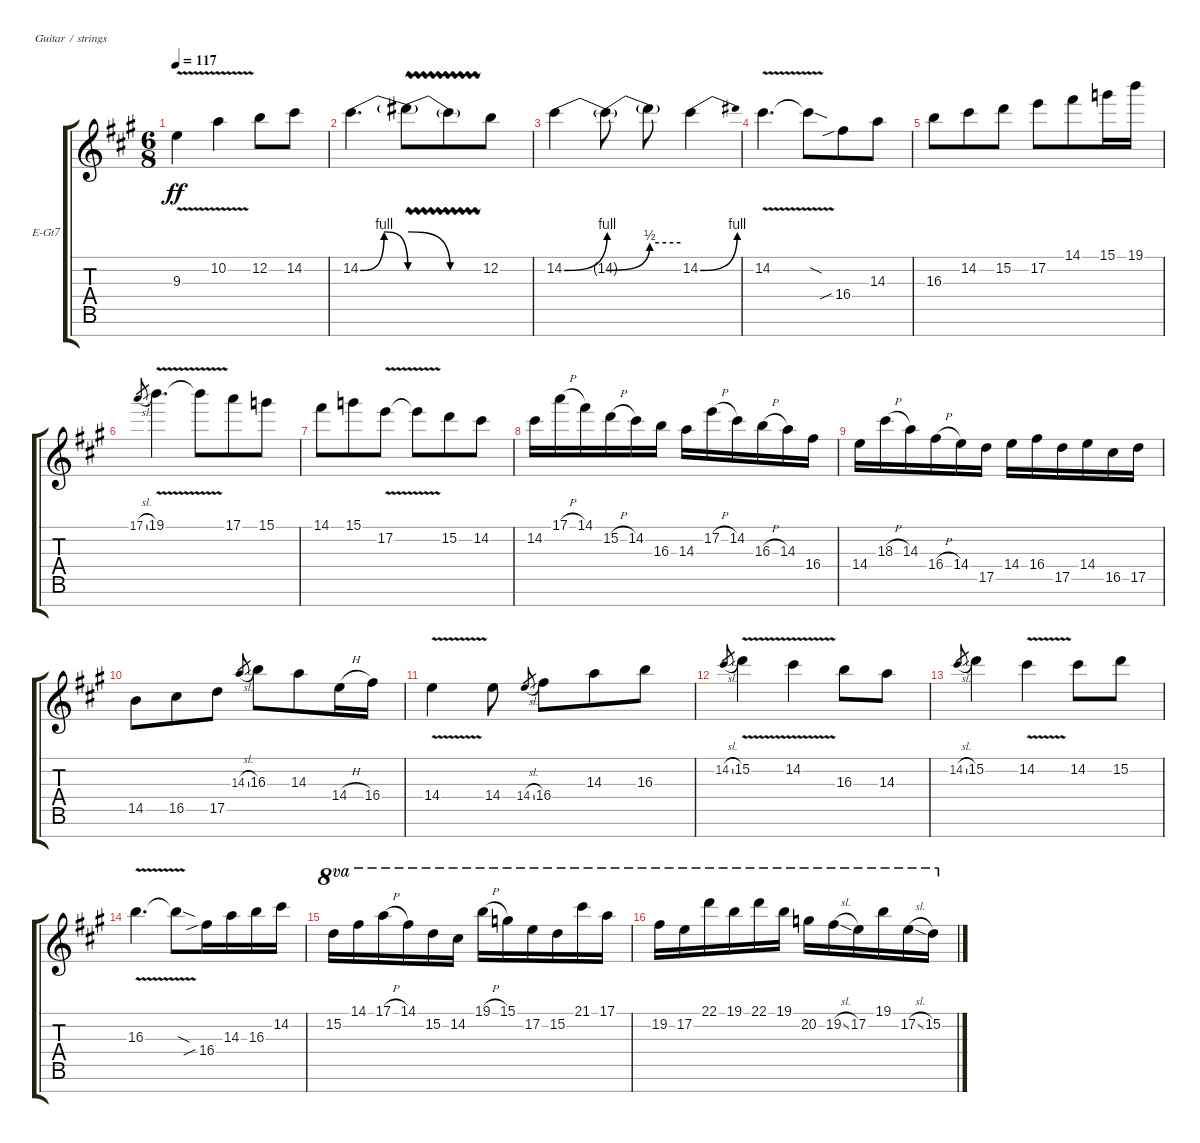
\bracketExtendMode groupsimilarinstruments
\firstSystemTrackNameOrientation horizontal
\otherSystemsTrackNameOrientation horizontal
\track ("Lead Guitar 1" "E-Gt7") {instrument overdrivenguitar}
\staff {score tabs}
\tuning (E4 B3 G3 D3 A2 E2 B1)
\ts (6 8)
\tempo 117
\clef g2
\ks a
9.3{v}.4{dy ff} 10.2{v}.4 12.2.8 14.2.8 |
14.2{be (bendrelease 0 0 10.2 4 20.4 4 30 0)}.4{d} 14.2{be (release 0 4 60 0) vw t}.8 14.2{be (hold 0 0 60 0) t}.8 12.2.8 |
14.2{be (bend 0 0 15 4)}.4 14.2{be (bend 0 0 60 2) t}.8 14.2{be (hold 0 2 60 2) t}.8 14.2{be (bend 0 0 15 4)}.4 |
14.2{v}.4{d} 14.2{v sod t}.8 16.4{sib}.8 14.3.8 |
16.3.8 14.2.8 15.2.8 17.2.8 14.1.8 15.1.16 19.1.16 |
17.1{sl}.8{gr} 19.1{v}.4{d} 19.1{v t}.8 17.1.8 15.1.8 |
14.1.8 15.1.8 17.2{v}.8 17.2{v t}.8 15.2.8 14.2.8 |
14.2.16 17.1{h}.16 14.1.16 15.2{h}.16 14.2.16 16.3.16 14.3.16 17.2{h}.16 14.2.16 16.3{h}.16 14.3.16 16.4.16 |
14.4.16 18.3{h}.16 14.3.16 16.4{h}.16 14.4.16 17.5.16 14.4.16 16.4.16 17.5.16 14.4.16 16.5.16 17.5.16 |
14.5.8 16.5.8 17.5.8 14.3{sl}.8{gr} 16.3.8 14.3.8 14.4{h}.16 16.4.16 |
14.4{v}.4 14.4.8 14.4{sl}.8{gr} 16.4.8 14.3.8 16.3.8 |
14.2{sl}.8{gr} 15.2{v}.4 14.2{v}.4 16.3.8 14.3.8 |
14.2{sl}.8{gr} 15.2.4 14.2{v}.4 14.2.8 15.2.8 |
16.3{v}.4{d} 16.3{v sod t}.8 16.4{sib}.16 14.3.16 16.3.16 14.2.16 |
15.2.16{ot 8va} 14.1.16{ot 8va} 17.1{h}.16{ot 8va} 14.1.16{ot 8va} 15.2.16{ot 8va} 14.2.16{ot 8va} 19.1{h}.16{ot 8va} 15.1.16{ot 8va} 17.2.16{ot 8va} 15.2.16{ot 8va} 21.1.16{ot 8va} 17.1.16{ot 8va} |
19.2.16{ot 8va} 17.2.16{ot 8va} 22.1.16{ot 8va} 19.1.16{ot 8va} 22.1.16{ot 8va} 19.1.16{ot 8va} 20.2.16{ot 8va} 19.2{sl}.16{ot 8va} 17.2.16{ot 8va} 19.1.16{ot 8va} 17.2{sl}.16{ot 8va} 15.2.16{ot 8va}
